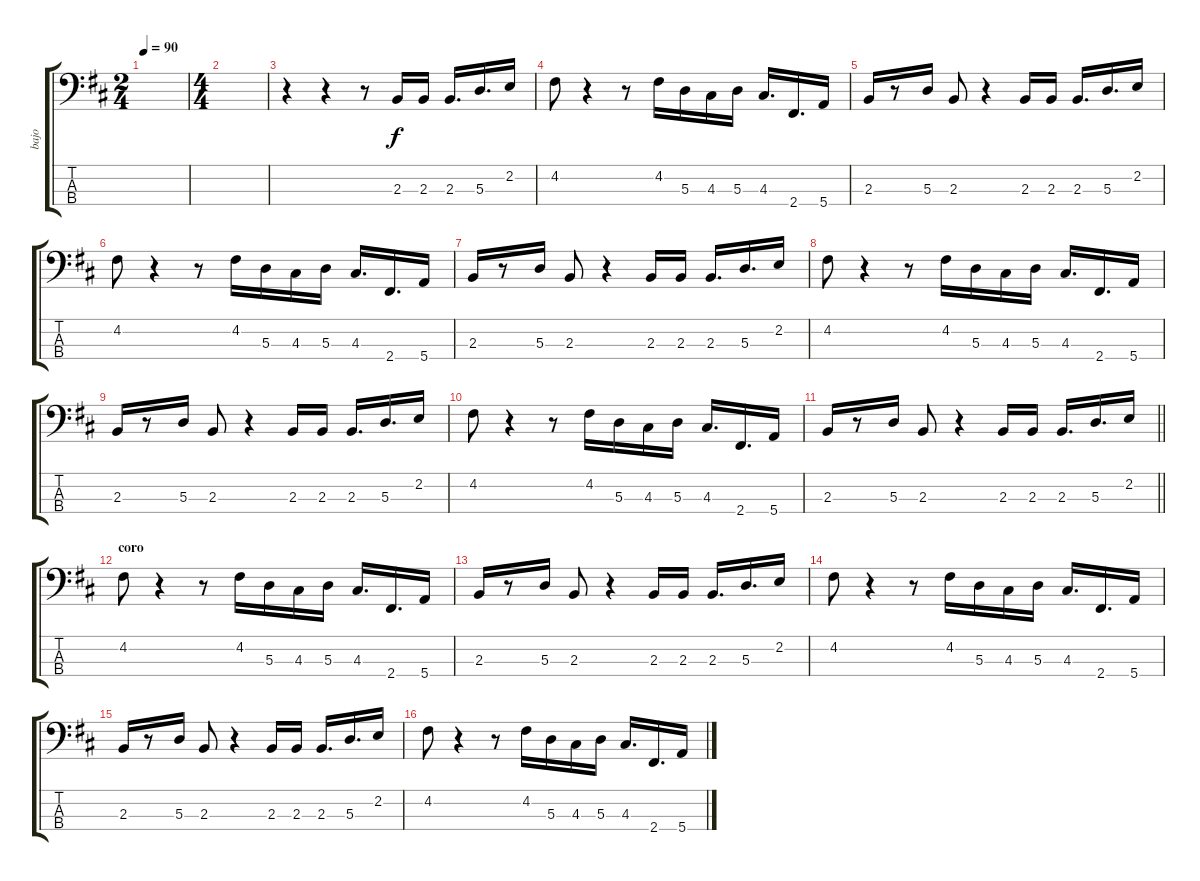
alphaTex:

\track ("bajo" "bajo") {instrument electricbasspick}
\staff {score tabs}
\tuning (G2 D2 A1 E1) {hide}
\ts (2 4)
\tempo 90
\clef f4
\ks bminor
|
\ts (4 4)
|
r.4 r.4 r.8 2.3.16 2.3.16 2.3.16{d} 5.3.16{d} 2.2.16 |
4.2.8 r.4 r.8 4.2.16 5.3.16 4.3.16 5.3.16 4.3.16{d} 2.4.16{d} 5.4.16 |
2.3.16 r.8 5.3.16 2.3.8 r.4 2.3.16 2.3.16 2.3.16{d} 5.3.16{d} 2.2.16 |
4.2.8 r.4 r.8 4.2.16 5.3.16 4.3.16 5.3.16 4.3.16{d} 2.4.16{d} 5.4.16 |
2.3.16 r.8 5.3.16 2.3.8 r.4 2.3.16 2.3.16 2.3.16{d} 5.3.16{d} 2.2.16 |
4.2.8 r.4 r.8 4.2.16 5.3.16 4.3.16 5.3.16 4.3.16{d} 2.4.16{d} 5.4.16 |
2.3.16 r.8 5.3.16 2.3.8 r.4 2.3.16 2.3.16 2.3.16{d} 5.3.16{d} 2.2.16 |
4.2.8 r.4 r.8 4.2.16 5.3.16 4.3.16 5.3.16 4.3.16{d} 2.4.16{d} 5.4.16 |
\barLineRight lightlight
2.3.16 r.8 5.3.16 2.3.8 r.4 2.3.16 2.3.16 2.3.16{d} 5.3.16{d} 2.2.16 |
\section ("" "coro")
4.2.8 r.4 r.8 4.2.16 5.3.16 4.3.16 5.3.16 4.3.16{d} 2.4.16{d} 5.4.16 |
2.3.16 r.8 5.3.16 2.3.8 r.4 2.3.16 2.3.16 2.3.16{d} 5.3.16{d} 2.2.16 |
4.2.8 r.4 r.8 4.2.16 5.3.16 4.3.16 5.3.16 4.3.16{d} 2.4.16{d} 5.4.16 |
2.3.16 r.8 5.3.16 2.3.8 r.4 2.3.16 2.3.16 2.3.16{d} 5.3.16{d} 2.2.16 |
4.2.8 r.4 r.8 4.2.16 5.3.16 4.3.16 5.3.16 4.3.16{d} 2.4.16{d} 5.4.16
